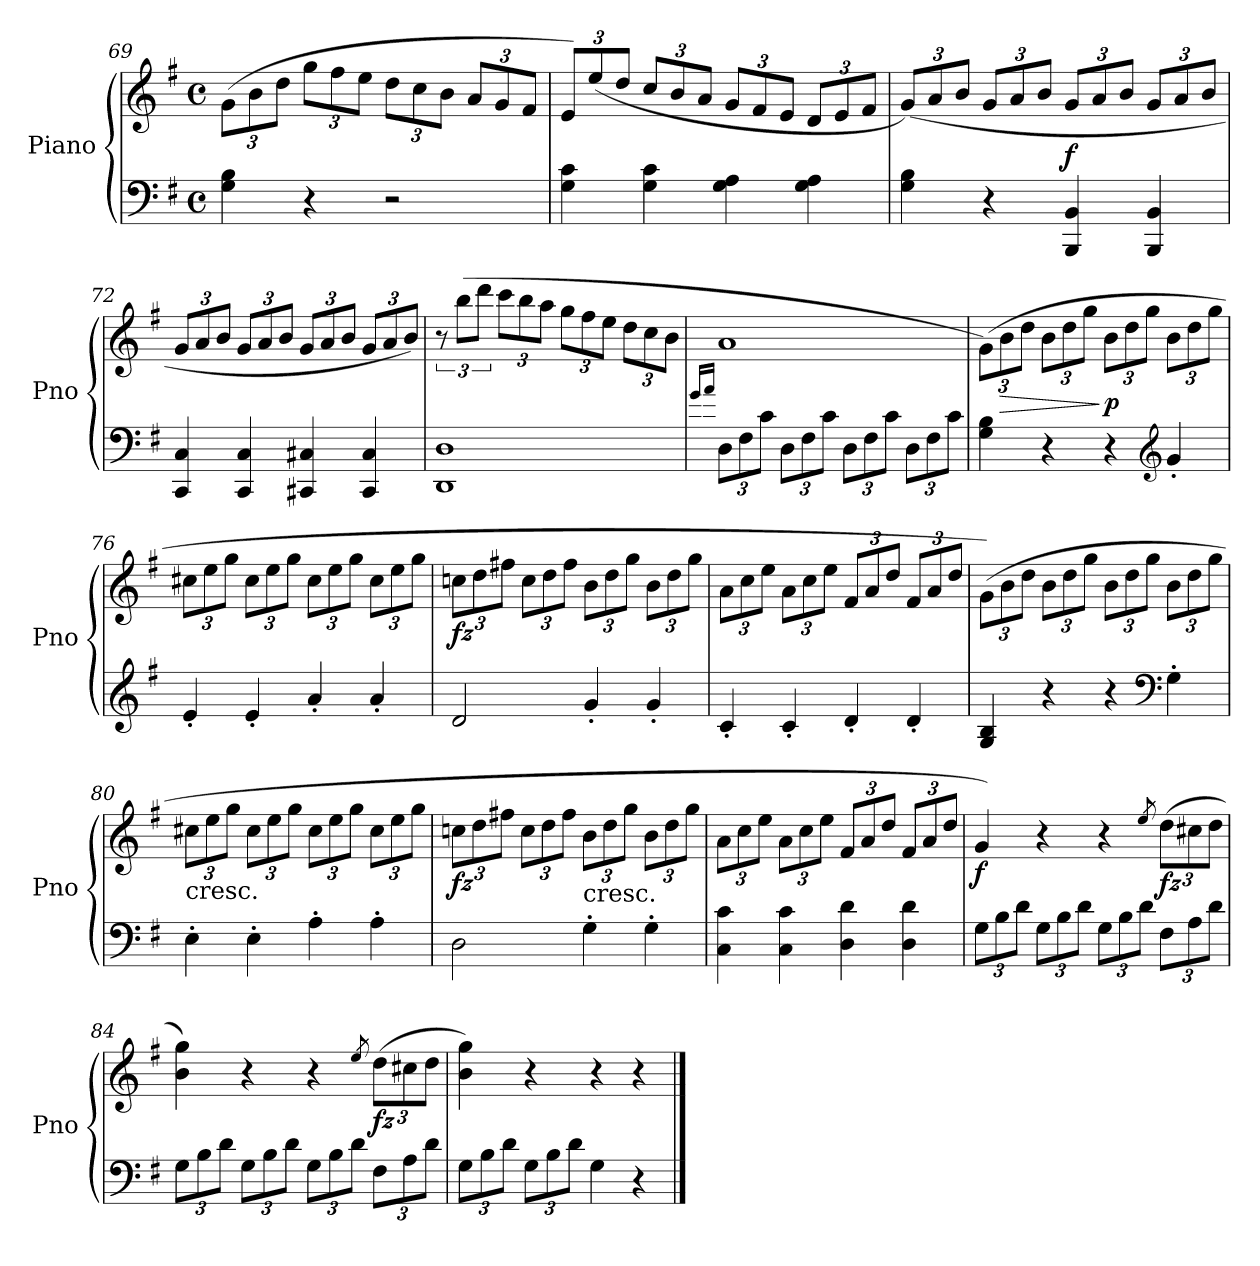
**kern	**kern	**dynam
*part1	*part1	*part1
*staff2	*staff1	*staff1/2
*I"Piano	*	*
*I'Pno	*	*
*clefF4	*clefG2	*
*k[f#]	*k[f#]	*
*M4/4	*M4/4	*
*met(c)	*met(c)	*
*	*Xbrackettup	*
=69	=69	=69
4G\ 4B\	(>12g\L	.
.	12b\	.
.	12dd\J	.
4r	12gg\L	.
.	12ff#\	.
.	12ee\J	.
2r	12dd\L	.
.	12cc\	.
.	12b\J	.
.	12a/L	.
.	12g/	.
.	12f#/J	.
=70	=70	=70
4G\ 4c\	12e/L)	.
.	(>12ee/	.
.	12dd/J	.
4G\ 4c\	12cc/L	.
.	12b/	.
.	12a/J	.
4G\ 4A\	12g/L	.
.	12f#/	.
.	12e/J	.
4G\ 4A\	12d/L	.
.	12e/	.
.	12f#/J	.
=71	=71	=71
4G\ 4B\	(>12g/L)	.
.	12a/	.
.	12b/J	.
4r	12g/L	.
.	12a/	.
.	12b/J	.
!	!	!LO:DY:a=2
4BBB/ 4BB/	12g/L	f
.	12a/	.
.	12b/J	.
4BBB/ 4BB/	12g/L	.
.	12a/	.
.	12b/J	.
!!LO:LB:g=z
=72	=72	=72
4CC/ 4C/	12g/L	.
.	12a/	.
.	12b/J	.
4CC/ 4C/	12g/L	.
.	12a/	.
.	12b/J	.
4CC#X/< 4C#X/<	12g/L	.
.	12a/	.
.	12b/J	.
4CC#/ 4C#/	12g/L	.
.	12a/	.
.	12b/J)	.
=73	=73	=73
*	*brackettup	*
1DD 1D	12r	.
.	(>12bb\L	.
.	12ddd\J	.
*	*Xbrackettup	*
.	12ccc\L	.
.	12bb\	.
.	12aa\J	.
.	12gg\L	.
.	12ff#\	.
.	12ee\J	.
.	12dd\L	.
.	12cc\	.
.	12b\J	.
=74	=74	=74
16qg/LL	.	.
16qa/JJ	.	.
*Xbrackettup	*	*
12D\L	1a	.
12F#\	.	.
12c\J	.	.
12D\L	.	.
12F#\	.	.
12c\J	.	.
12D\L	.	.
12F#\	.	.
12c\J	.	.
12D\L	.	.
12F#\	.	.
12c\J	.	.
=75	=75	=75
4G\< 4B\<	(>12g\L)	.
!	!	!LO:HP:b
.	12b\	>
.	12dd\J	.
4r	12b\L	.
.	12dd\	.
.	12gg\J	.
!	!	!LO:DY:n=1:b
4r	12b\L	] p
.	12dd\	.
.	12gg\J	.
*clefG2	*	*
4g<'/	12b\L	.
.	12dd\	.
.	12gg\J	.
!!LO:LB:g=z
=76	=76	=76
4e<'/	12cc#X\L	.
.	12ee\	.
.	12gg\J	.
4e'/	12cc#\L	.
.	12ee\	.
.	12gg\J	.
4a'/	12cc#\L	.
.	12ee\	.
.	12gg\J	.
4a'/	12cc#\L	.
.	12ee\	.
.	12gg\J	.
=77	=77	=77
!	!	!LO:DY:b
2d/	12ccn\L	fz
.	12dd\	.
.	12ff#X\J	.
.	12cc\L	.
.	12dd\	.
.	12ff#\J	.
4g<'/	12b\L	.
.	12dd\	.
.	12gg\J	.
4g'/	12b\L	.
.	12dd\	.
.	12gg\J	.
=78	=78	=78
4c<'/	12a\L	.
.	12cc\	.
.	12ee\J	.
4c'/	12a\L	.
.	12cc\	.
.	12ee\J	.
4d'/	12f#/L	.
.	12a/	.
.	12dd/J	.
4d'/	12f#/L	.
.	12a/	.
.	12dd/J	.
=79	=79	=79
4G/ 4B/	(>12g\L)	.
.	12b\	.
.	12dd\J	.
4r	12b\L	.
.	12dd\	.
.	12gg\J	.
4r	12b\L	.
.	12dd\	.
.	12gg\J	.
*clefF4	*	*
4G<'\	12b\L	.
.	12dd\	.
.	12gg\J	.
!!LO:LB:g=z
=80	=80	=80
!	!LO:TX:b:t=cresc.	!
4E<'\	12cc#X\L	.
.	12ee\	.
.	12gg\J	.
4E'\	12cc#\L	.
.	12ee\	.
.	12gg\J	.
4A'\	12cc#\L	.
.	12ee\	.
.	12gg\J	.
4A'\	12cc#\L	.
.	12ee\	.
.	12gg\J	.
=81	=81	=81
!	!	!LO:DY:b
2D\	12ccn\L	fz
.	12dd\	.
.	12ff#X\J	.
.	12cc\L	.
.	12dd\	.
.	12ff#\J	.
!	!LO:TX:b:t=cresc.	!
4G'\	12b\L	.
.	12dd\	.
.	12gg\J	.
4G'\	12b\L	.
.	12dd\	.
.	12gg\J	.
=82	=82	=82
4C\ 4c\	12a\L	.
.	12cc\	.
.	12ee\J	.
4C\ 4c\	12a\L	.
.	12cc\	.
.	12ee\J	.
4D\ 4d\	12f#/L	.
.	12a/	.
.	12dd/J	.
4D\ 4d\	12f#/L	.
.	12a/	.
.	12dd/J	.
=83	=83	=83
!	!	!LO:DY:b
12G<\L	4g/)	f
12B\	.	.
12d\J	.	.
12G\L	4r	.
12B\	.	.
12d\J	.	.
12G\L	4r	.
12B\	.	.
12d\J	.	.
.	8qee/	.
!	!	!LO:DY:b
12F#<\L	(>12dd\L	fz
12A\	12cc#X\	.
12d\J	12dd\J	.
!!LO:LB:g=z
=84	=84	=84
12G\L	4b\ 4gg\)	.
12B\	.	.
12d\J	.	.
12G\L	4r	.
12B\	.	.
12d\J	.	.
12G\L	4r	.
12B\	.	.
12d\J	.	.
.	8qee/	.
!	!	!LO:DY:b
12F#\L	(>12dd\L	fz
12A\	12cc#X\	.
12d\J	12dd\J	.
=85	=85	=85
12G\L	4b\ 4gg\)	.
12B\	.	.
12d\J	.	.
12G\L	4r	.
12B\	.	.
12d\J	.	.
4G\	4r	.
4r	4r	.
==	==	==
*-	*-	*-
